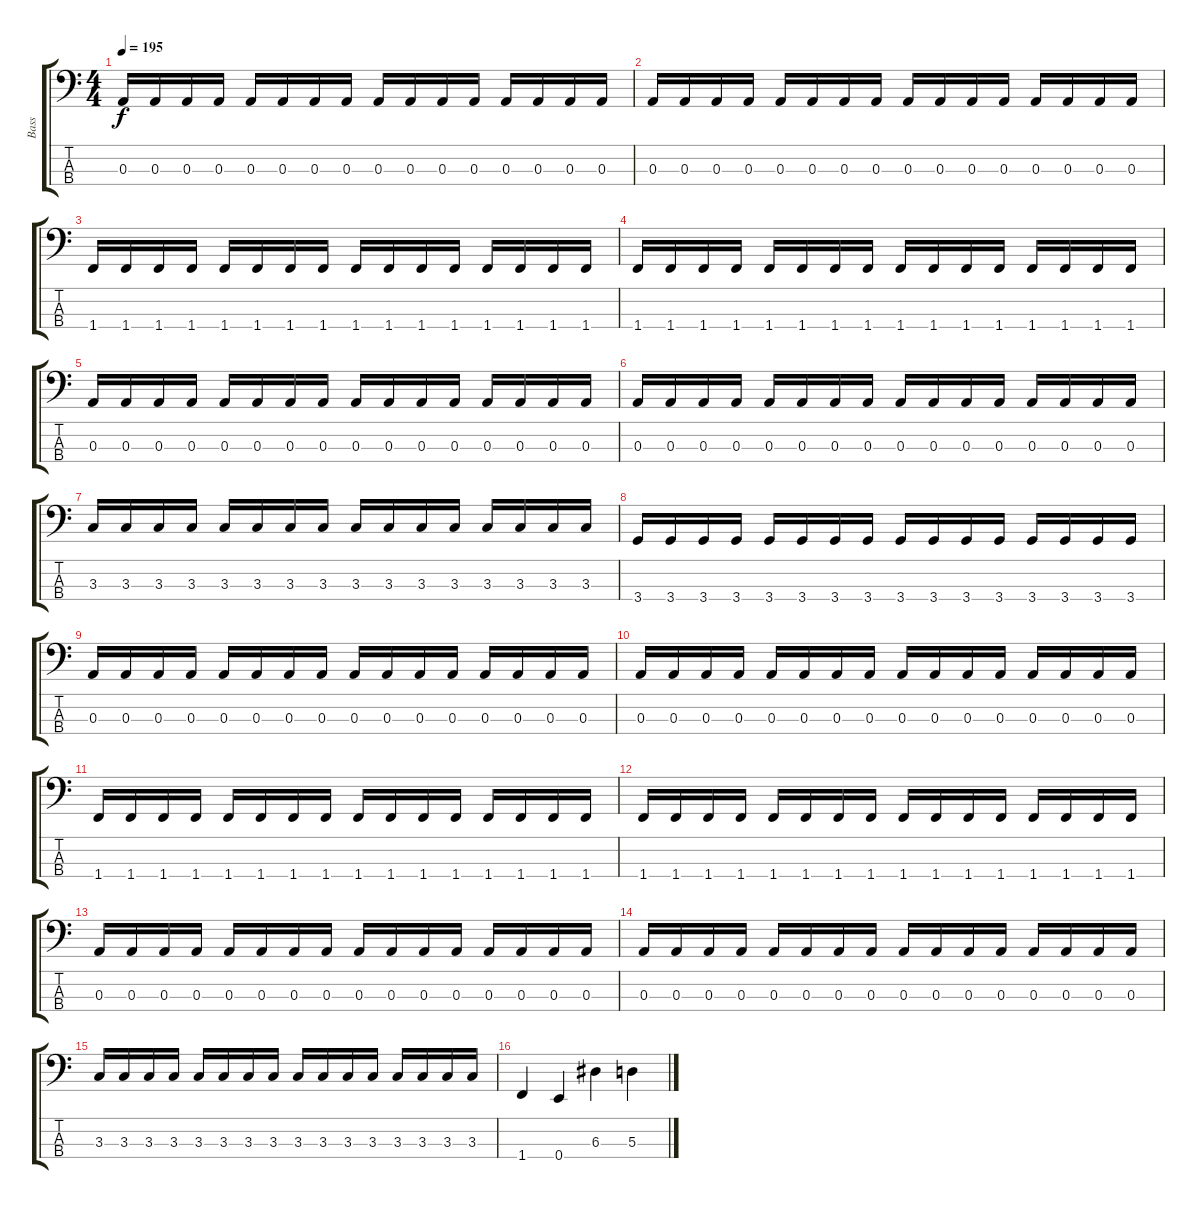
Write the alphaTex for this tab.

\track ("Bass" "Bass") {instrument electricbasspick}
\staff {score tabs}
\tuning (G2 D2 A1 E1) {hide}
\ts (4 4)
\tempo 195
\clef f4
\ks c
0.3.16{dy f} 0.3.16 0.3.16 0.3.16 0.3.16 0.3.16 0.3.16 0.3.16 0.3.16 0.3.16 0.3.16 0.3.16 0.3.16 0.3.16 0.3.16 0.3.16 |
0.3.16 0.3.16 0.3.16 0.3.16 0.3.16 0.3.16 0.3.16 0.3.16 0.3.16 0.3.16 0.3.16 0.3.16 0.3.16 0.3.16 0.3.16 0.3.16 |
1.4.16 1.4.16 1.4.16 1.4.16 1.4.16 1.4.16 1.4.16 1.4.16 1.4.16 1.4.16 1.4.16 1.4.16 1.4.16 1.4.16 1.4.16 1.4.16 |
1.4.16 1.4.16 1.4.16 1.4.16 1.4.16 1.4.16 1.4.16 1.4.16 1.4.16 1.4.16 1.4.16 1.4.16 1.4.16 1.4.16 1.4.16 1.4.16 |
0.3.16 0.3.16 0.3.16 0.3.16 0.3.16 0.3.16 0.3.16 0.3.16 0.3.16 0.3.16 0.3.16 0.3.16 0.3.16 0.3.16 0.3.16 0.3.16 |
0.3.16 0.3.16 0.3.16 0.3.16 0.3.16 0.3.16 0.3.16 0.3.16 0.3.16 0.3.16 0.3.16 0.3.16 0.3.16 0.3.16 0.3.16 0.3.16 |
3.3.16 3.3.16 3.3.16 3.3.16 3.3.16 3.3.16 3.3.16 3.3.16 3.3.16 3.3.16 3.3.16 3.3.16 3.3.16 3.3.16 3.3.16 3.3.16 |
3.4.16 3.4.16 3.4.16 3.4.16 3.4.16 3.4.16 3.4.16 3.4.16 3.4.16 3.4.16 3.4.16 3.4.16 3.4.16 3.4.16 3.4.16 3.4.16 |
0.3.16 0.3.16 0.3.16 0.3.16 0.3.16 0.3.16 0.3.16 0.3.16 0.3.16 0.3.16 0.3.16 0.3.16 0.3.16 0.3.16 0.3.16 0.3.16 |
0.3.16 0.3.16 0.3.16 0.3.16 0.3.16 0.3.16 0.3.16 0.3.16 0.3.16 0.3.16 0.3.16 0.3.16 0.3.16 0.3.16 0.3.16 0.3.16 |
1.4.16 1.4.16 1.4.16 1.4.16 1.4.16 1.4.16 1.4.16 1.4.16 1.4.16 1.4.16 1.4.16 1.4.16 1.4.16 1.4.16 1.4.16 1.4.16 |
1.4.16 1.4.16 1.4.16 1.4.16 1.4.16 1.4.16 1.4.16 1.4.16 1.4.16 1.4.16 1.4.16 1.4.16 1.4.16 1.4.16 1.4.16 1.4.16 |
0.3.16 0.3.16 0.3.16 0.3.16 0.3.16 0.3.16 0.3.16 0.3.16 0.3.16 0.3.16 0.3.16 0.3.16 0.3.16 0.3.16 0.3.16 0.3.16 |
0.3.16 0.3.16 0.3.16 0.3.16 0.3.16 0.3.16 0.3.16 0.3.16 0.3.16 0.3.16 0.3.16 0.3.16 0.3.16 0.3.16 0.3.16 0.3.16 |
3.3.16 3.3.16 3.3.16 3.3.16 3.3.16 3.3.16 3.3.16 3.3.16 3.3.16 3.3.16 3.3.16 3.3.16 3.3.16 3.3.16 3.3.16 3.3.16 |
1.4.4 0.4.4 6.3.4 5.3.4
